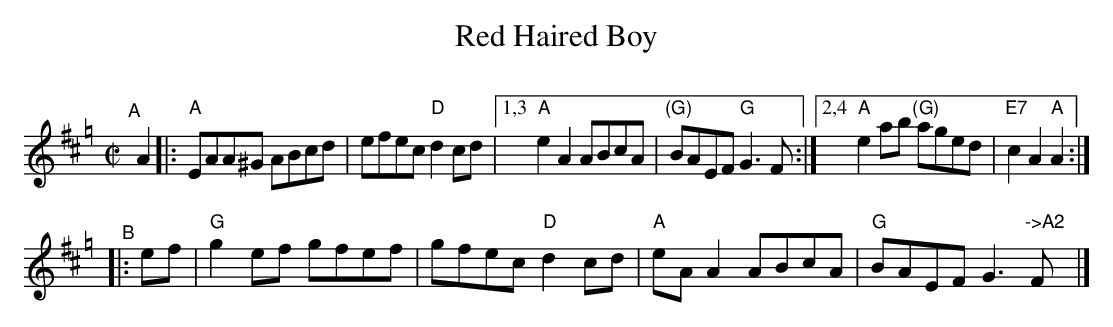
X:1
T: Red Haired Boy
C:
M: C|
L: 1/8
K: Amix=g
"^A"[|] A2 |:\
"A"EAA^G ABcd | efec "D"d2cd |[1,3 "A"e2A2  ABcA | "(G)"BAEF "G"G3F \
                            :|[2,4 "A"e2ab "(G)"aged |  "E7"c2A2 "A"A2 :|
"^B"|: ef |\
"G"g2ef gfef | gfec "D"d2cd | "A"eAA2  ABcA |  "G"BAEF  G3"->A2"F y |]
